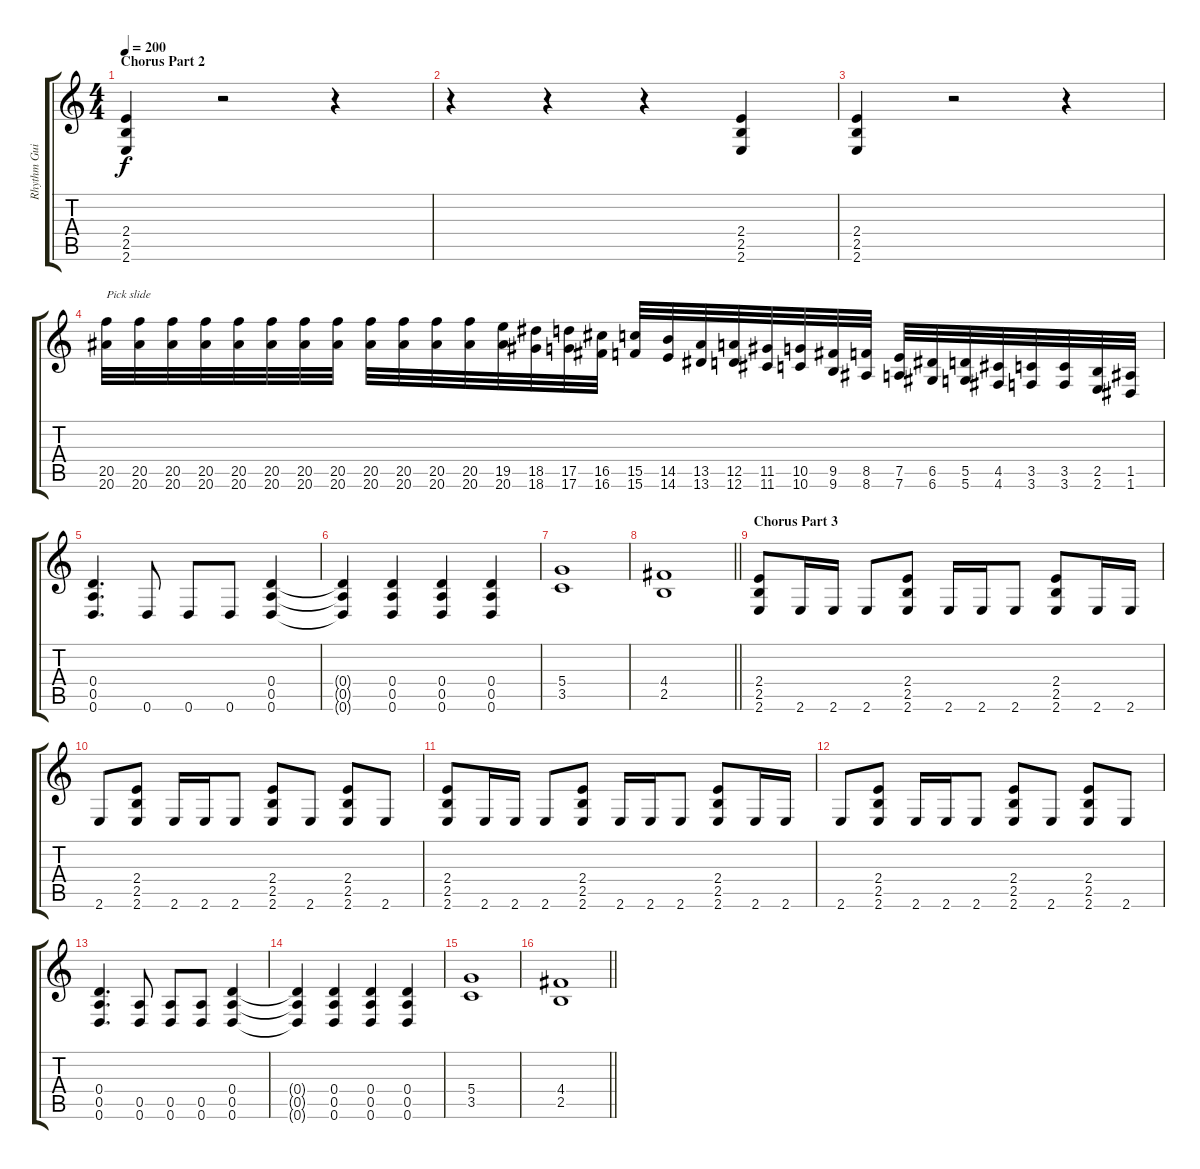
\track ("Rhythm Guitar" "Rhythm Gui") {instrument distortionguitar}
\staff {score tabs}
\tuning (E4 B3 G3 D3 A2 D2) {hide}
\ts (4 4)
\section ("" "Chorus Part 2")
\tempo 200
\clef g2
\ks c
(2.4 2.5 2.6).4{dy f} r.2 r.4 |
r.4 r.4 r.4 (2.4 2.5 2.6).4 |
(2.4 2.5 2.6).4 r.2 r.4 |
(20.5 20.6).32{txt "Pick slide"} (20.5 20.6).32 (20.5 20.6).32 (20.5 20.6).32 (20.5 20.6).32 (20.5 20.6).32 (20.5 20.6).32 (20.5 20.6).32 (20.5 20.6).32 (20.5 20.6).32 (20.5 20.6).32 (20.5 20.6).32 (19.5 20.6).32 (18.5 18.6).32 (17.5 17.6).32 (16.5 16.6).32 (15.5 15.6).32 (14.5 14.6).32 (13.5 13.6).32 (12.5 12.6).32 (11.5 11.6).32 (10.5 10.6).32 (9.5 9.6).32 (8.5 8.6).32 (7.5 7.6).32 (6.5 6.6).32 (5.5 5.6).32 (4.5 4.6).32 (3.5 3.6).32 (3.5 3.6).32 (2.5 2.6).32 (1.5 1.6).32 |
(0.4 0.5 0.6).4{d} 0.6.8 0.6.8 0.6.8 (0.4 0.5 0.6).4 |
(0.4{t} 0.5{t} 0.6{t}).4 (0.4 0.5 0.6).4 (0.4 0.5 0.6).4 (0.4 0.5 0.6).4 |
(5.4 3.5).1 |
\barLineRight lightlight
(4.4 2.5).1 |
\section ("" "Chorus Part 3")
(2.4 2.5 2.6).8 2.6.16 2.6.16 2.6.8 (2.4 2.5 2.6).8 2.6.16 2.6.16 2.6.8 (2.4 2.5 2.6).8 2.6.16 2.6.16 |
2.6.8 (2.4 2.5 2.6).8 2.6.16 2.6.16 2.6.8 (2.4 2.5 2.6).8 2.6.8 (2.4 2.5 2.6).8 2.6.8 |
(2.4 2.5 2.6).8 2.6.16 2.6.16 2.6.8 (2.4 2.5 2.6).8 2.6.16 2.6.16 2.6.8 (2.4 2.5 2.6).8 2.6.16 2.6.16 |
2.6.8 (2.4 2.5 2.6).8 2.6.16 2.6.16 2.6.8 (2.4 2.5 2.6).8 2.6.8 (2.4 2.5 2.6).8 2.6.8 |
(0.4 0.5 0.6).4{d} (0.5 0.6).8 (0.5 0.6).8 (0.5 0.6).8 (0.4 0.5 0.6).4 |
(0.4{t} 0.5{t} 0.6{t}).4 (0.4 0.5 0.6).4 (0.4 0.5 0.6).4 (0.4 0.5 0.6).4 |
(5.4 3.5).1 |
\barLineRight lightlight
(4.4 2.5).1
